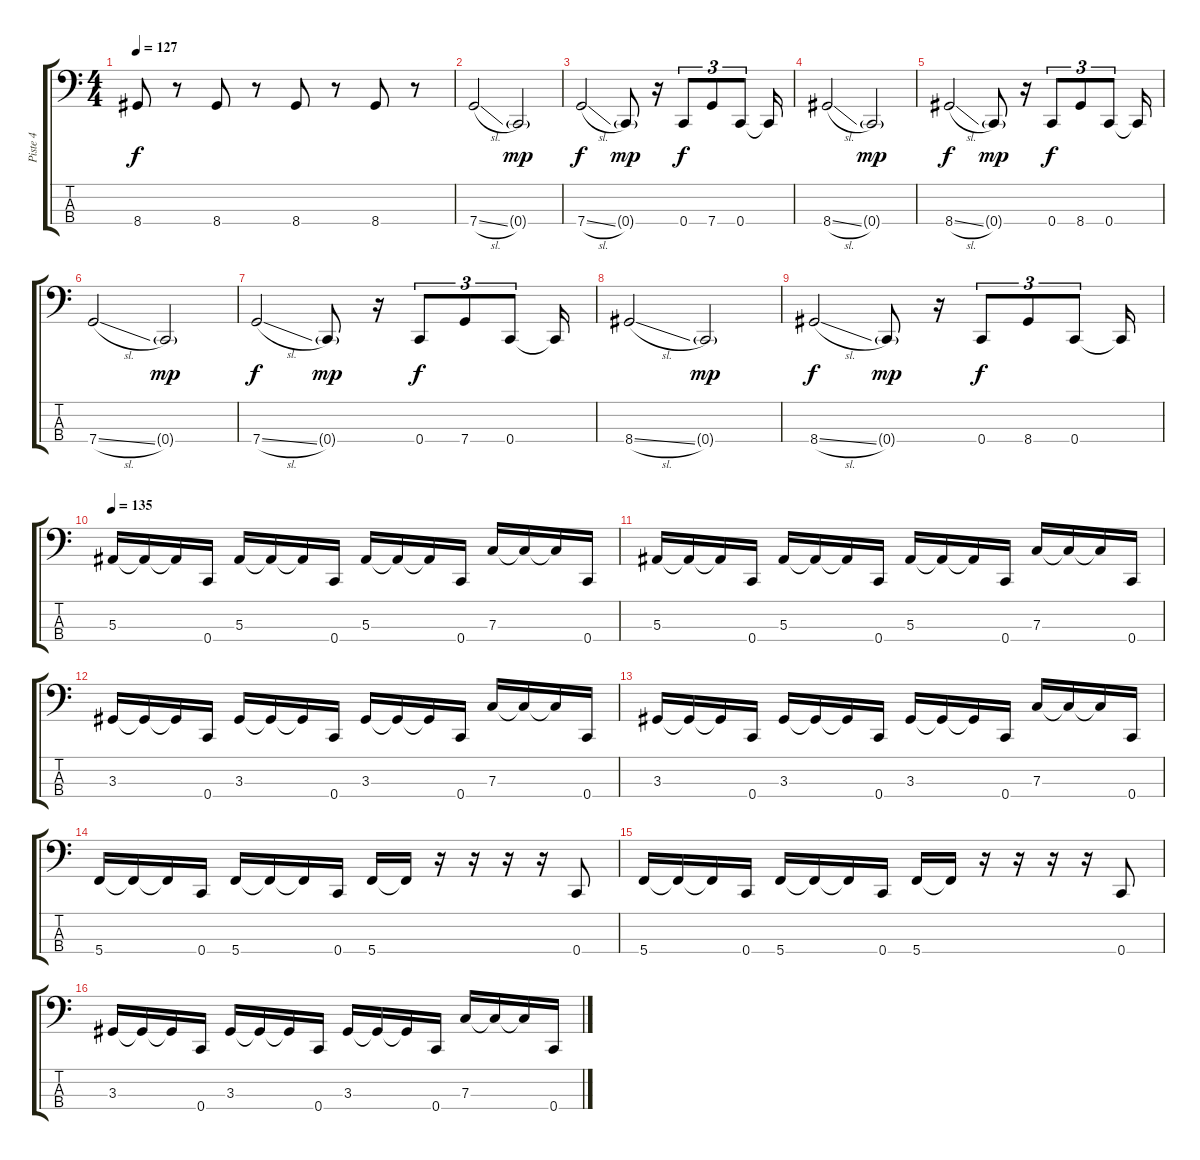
\track ("Piste 4" "Piste 4") {instrument electricbassfinger}
\staff {score tabs}
\tuning (Eb2 Bb1 F1 C1) {hide}
\ts (4 4)
\tempo 127
\clef f4
\ks c
8.4.8{dy f} r.8 8.4.8 r.8 8.4.8 r.8 8.4.8 r.8 |
7.4{sl}.2 0.4{g}.2{dy mp} |
7.4{sl}.2{dy f} 0.4{g}.8{dy mp} r.16 0.4.8{tu (3 2) dy f} 7.4.8{tu (3 2)} 0.4.8{tu (3 2)} 0.4{t}.16 |
8.4{sl}.2 0.4{g}.2{dy mp} |
8.4{sl}.2{dy f} 0.4{g}.8{dy mp} r.16 0.4.8{tu (3 2) dy f} 8.4.8{tu (3 2)} 0.4.8{tu (3 2)} 0.4{t}.16 |
7.4{sl}.2 0.4{g}.2{dy mp} |
7.4{sl}.2{dy f} 0.4{g}.8{dy mp} r.16 0.4.8{tu (3 2) dy f} 7.4.8{tu (3 2)} 0.4.8{tu (3 2)} 0.4{t}.16 |
8.4{sl}.2 0.4{g}.2{dy mp} |
8.4{sl}.2{dy f} 0.4{g}.8{dy mp} r.16 0.4.8{tu (3 2) dy f} 8.4.8{tu (3 2)} 0.4.8{tu (3 2)} 0.4{t}.16 |
\tempo 135
5.3.16 5.3{t}.16 5.3{t}.16 0.4.16 5.3.16 5.3{t}.16 5.3{t}.16 0.4.16 5.3.16 5.3{t}.16 5.3{t}.16 0.4.16 7.3.16 7.3{t}.16 7.3{t}.16 0.4.16 |
5.3.16 5.3{t}.16 5.3{t}.16 0.4.16 5.3.16 5.3{t}.16 5.3{t}.16 0.4.16 5.3.16 5.3{t}.16 5.3{t}.16 0.4.16 7.3.16 7.3{t}.16 7.3{t}.16 0.4.16 |
3.3.16 3.3{t}.16 3.3{t}.16 0.4.16 3.3.16 3.3{t}.16 3.3{t}.16 0.4.16 3.3.16 3.3{t}.16 3.3{t}.16 0.4.16 7.3.16 7.3{t}.16 7.3{t}.16 0.4.16 |
3.3.16 3.3{t}.16 3.3{t}.16 0.4.16 3.3.16 3.3{t}.16 3.3{t}.16 0.4.16 3.3.16 3.3{t}.16 3.3{t}.16 0.4.16 7.3.16 7.3{t}.16 7.3{t}.16 0.4.16 |
5.4.16 5.4{t}.16 5.4{t}.16 0.4.16 5.4.16 5.4{t}.16 5.4{t}.16 0.4.16 5.4.16 5.4{t}.16 r.16 r.16 r.16 r.16 0.4.8 |
5.4.16 5.4{t}.16 5.4{t}.16 0.4.16 5.4.16 5.4{t}.16 5.4{t}.16 0.4.16 5.4.16 5.4{t}.16 r.16 r.16 r.16 r.16 0.4.8 |
3.3.16 3.3{t}.16 3.3{t}.16 0.4.16 3.3.16 3.3{t}.16 3.3{t}.16 0.4.16 3.3.16 3.3{t}.16 3.3{t}.16 0.4.16 7.3.16 7.3{t}.16 7.3{t}.16 0.4.16
